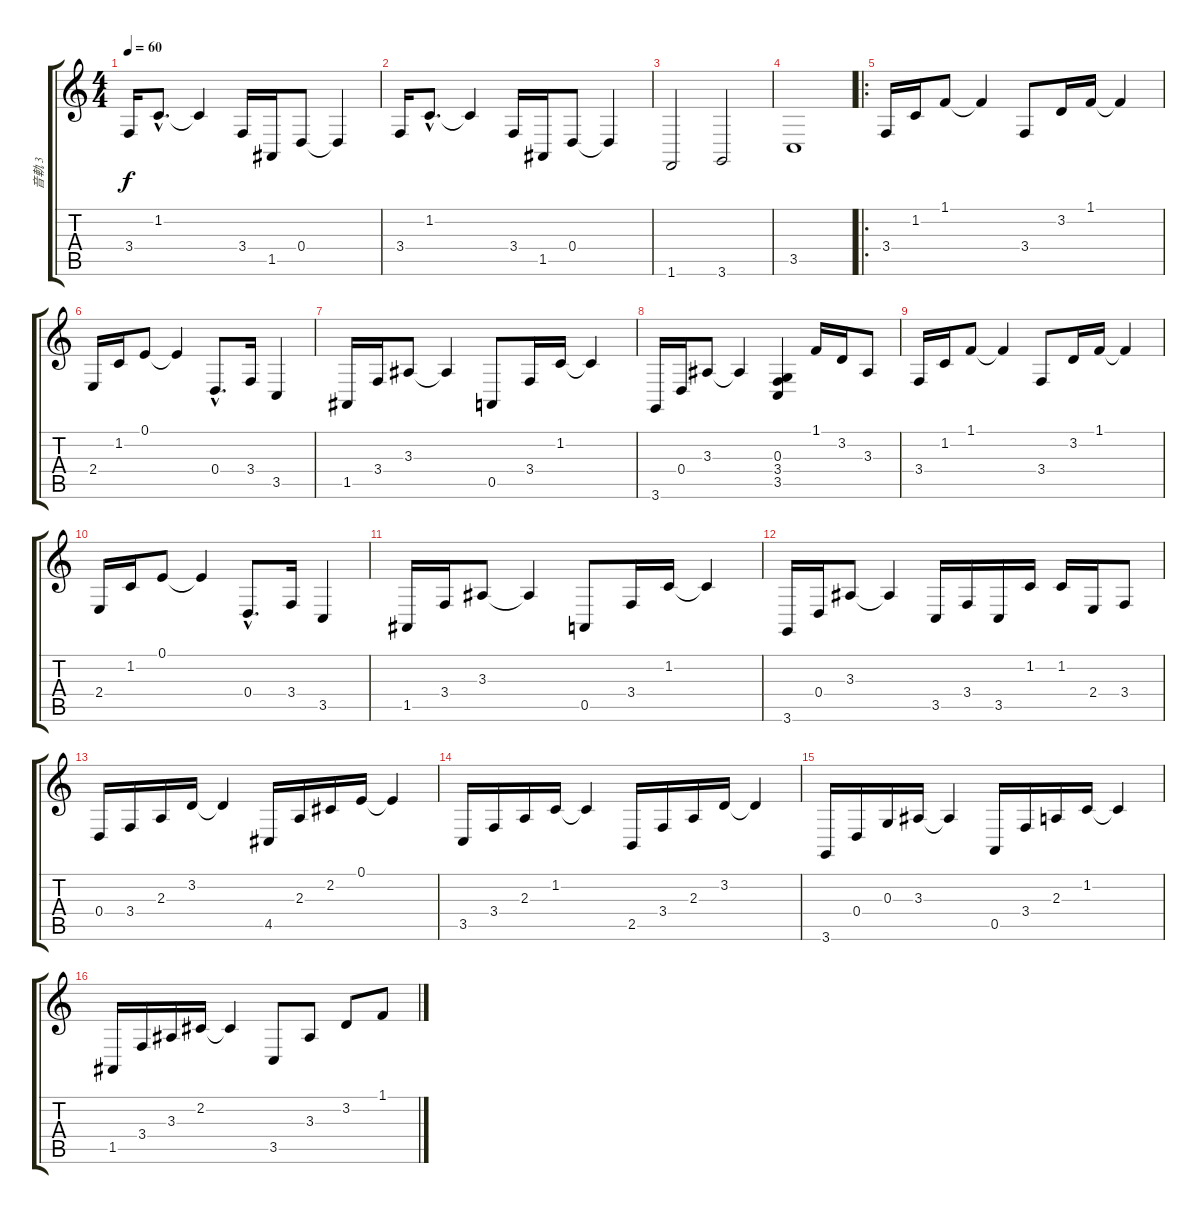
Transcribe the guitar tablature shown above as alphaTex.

\track ("音軌 3" "音軌 3") {instrument acousticgrandpiano}
\staff {score tabs}
\tuning (E4 B3 G3 D3 A2 E2) {hide}
\ts (4 4)
\tempo 60
\clef g2
\ks c
3.4.16{dy f instrument acousticgrandpiano} 1.2{hac}.8{d} 1.2{t}.4 3.4.16 1.5.16 0.4.8 0.4{t}.4 |
3.4.16 1.2{hac}.8{d} 1.2{t}.4 3.4.16 1.5.16 0.4.8 0.4{t}.4 |
1.6.2 3.6.2 |
3.5.1 |
\ro
3.4.16 1.2.16 1.1.8 1.1{t}.4 3.4.8 3.2.16 1.1.16 1.1{t}.4 |
2.4.16 1.2.16 0.1.8 0.1{t}.4 0.4{hac}.8{d} 3.4.16 3.5.4 |
1.5.16 3.4.16 3.3.8 3.3{t}.4 0.5.8 3.4.16 1.2.16 1.2{t}.4 |
3.6.16 0.4.16 3.3.8 3.3{t}.4 (0.3 3.4 3.5).4 1.1.16 3.2.16 3.3.8 |
3.4.16 1.2.16 1.1.8 1.1{t}.4 3.4.8 3.2.16 1.1.16 1.1{t}.4 |
2.4.16 1.2.16 0.1.8 0.1{t}.4 0.4{hac}.8{d} 3.4.16 3.5.4 |
1.5.16 3.4.16 3.3.8 3.3{t}.4 0.5.8 3.4.16 1.2.16 1.2{t}.4 |
3.6.16 0.4.16 3.3.8 3.3{t}.4 3.5.16 3.4.16 3.5.16 1.2.16 1.2.16 2.4.16 3.4.8 |
0.4.16 3.4.16 2.3.16 3.2.16 3.2{t}.4 4.5.16 2.3.16 2.2.16 0.1.16 0.1{t}.4 |
3.5.16 3.4.16 2.3.16 1.2.16 1.2{t}.4 2.5.16 3.4.16 2.3.16 3.2.16 3.2{t}.4 |
3.6.16 0.4.16 0.3.16 3.3.16 3.3{t}.4 0.5.16 3.4.16 2.3.16 1.2.16 1.2{t}.4 |
1.5.16 3.4.16 3.3.16 2.2.16 2.2{t}.4 3.5.8 3.3.8 3.2.8 1.1.8
